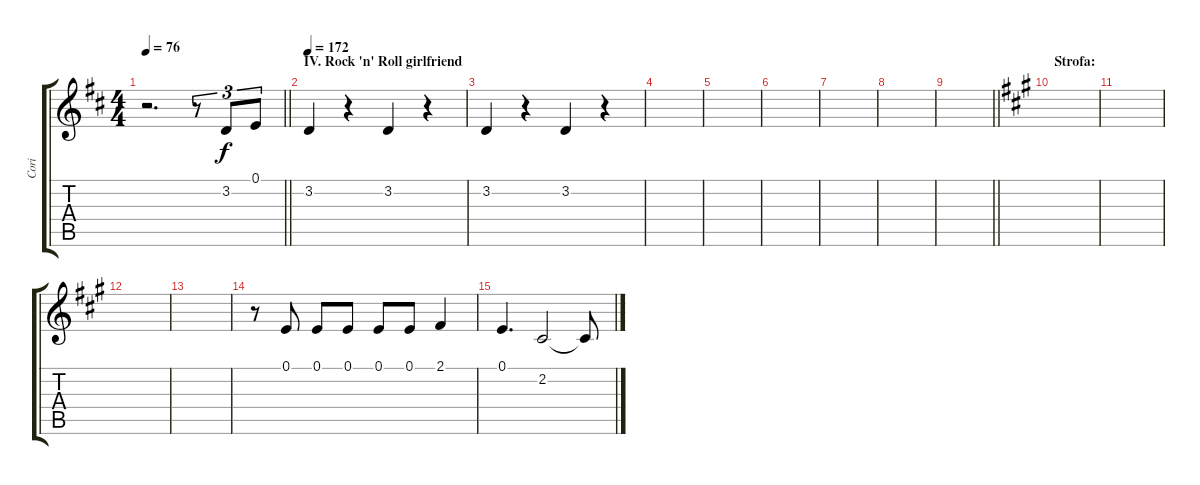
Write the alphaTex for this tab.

\track ("Cori" "Cori") {instrument clarinet}
\staff {score tabs}
\tuning (E4 B3 G3 D3 A2 E2) {hide}
\ts (4 4)
\tempo 76
\clef g2
\barLineRight lightlight
\ks d
r.2{d dy f} r.8{tu (3 2)} 3.2.8{tu (3 2)} 0.1.8{tu (3 2)} |
\section ("" "IV. Rock 'n' Roll girlfriend")
\tempo 172
3.2.4 r.4 3.2.4 r.4 |
3.2.4 r.4 3.2.4 r.4 |
|
|
|
|
|
\barLineRight lightlight
|
\section ("" "Strofa:")
\ks a
|
|
|
|
r.8 0.1.8 0.1.8 0.1.8 0.1.8 0.1.8 2.1.4 |
0.1.4{d} 2.2.2 2.2{t}.8
